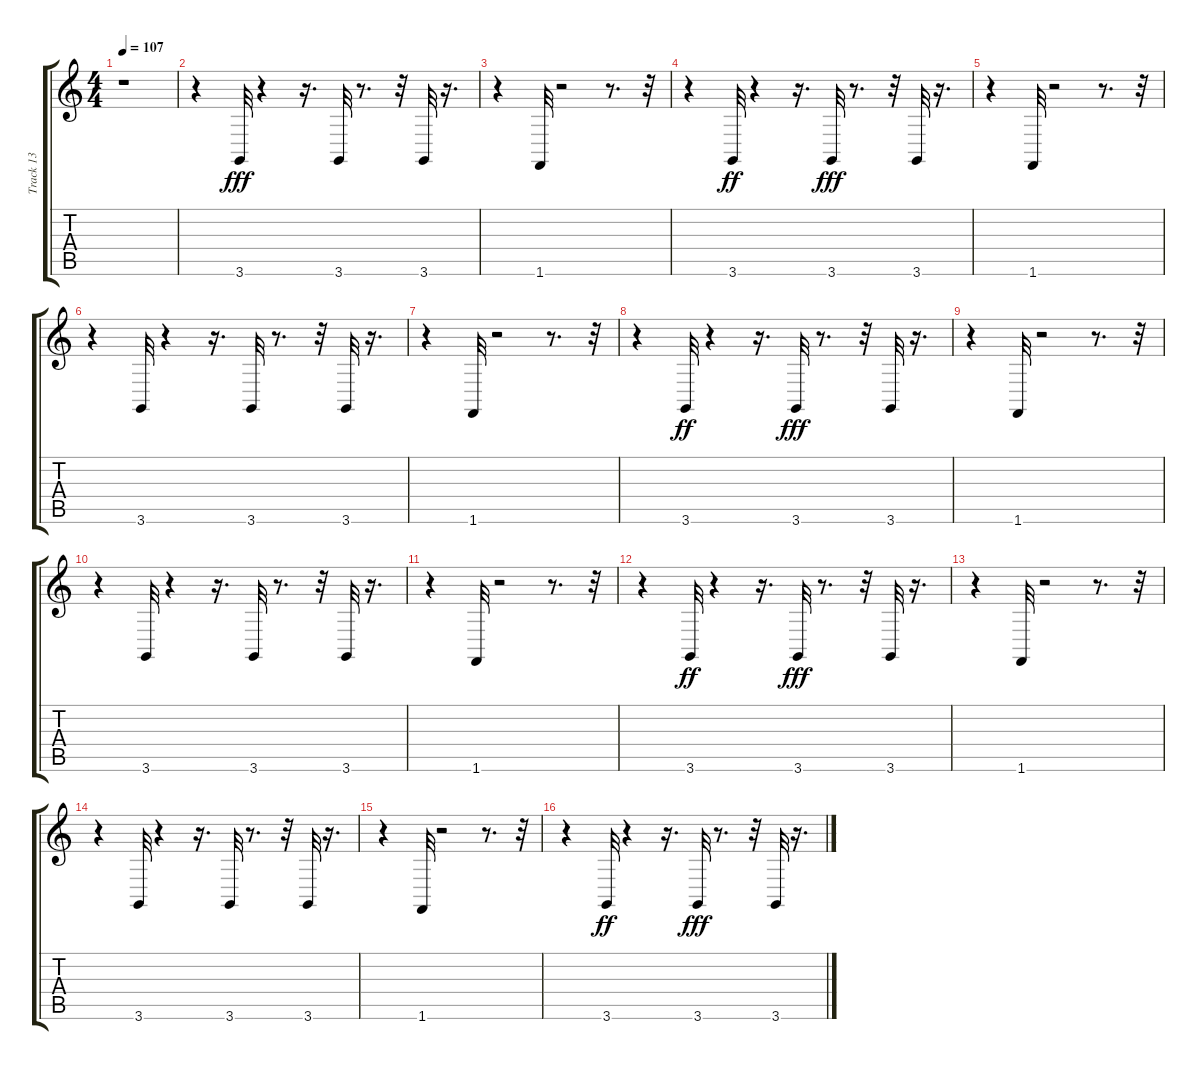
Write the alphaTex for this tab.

\track ("Track 13" "Track 13") {instrument acousticgrandpiano}
\staff {score tabs}
\tuning (E4 B3 G3 D3 A2 E2) {hide}
\ts (4 4)
\tempo 107
\clef g2
\ks c
r.1{dy fff} |
r.4 3.6.32 r.4 r.16{d} 3.6.32 r.8{d} r.32 3.6.32 r.16{d} |
r.4 1.6.32 r.2 r.8{d} r.32 |
r.4 3.6.32{dy ff} r.4 r.16{d} 3.6.32{dy fff} r.8{d} r.32 3.6.32 r.16{d} |
r.4 1.6.32 r.2 r.8{d} r.32 |
r.4 3.6.32 r.4 r.16{d} 3.6.32 r.8{d} r.32 3.6.32 r.16{d} |
r.4 1.6.32 r.2 r.8{d} r.32 |
r.4 3.6.32{dy ff} r.4 r.16{d} 3.6.32{dy fff} r.8{d} r.32 3.6.32 r.16{d} |
r.4 1.6.32 r.2 r.8{d} r.32 |
r.4 3.6.32 r.4 r.16{d} 3.6.32 r.8{d} r.32 3.6.32 r.16{d} |
r.4 1.6.32 r.2 r.8{d} r.32 |
r.4 3.6.32{dy ff} r.4 r.16{d} 3.6.32{dy fff} r.8{d} r.32 3.6.32 r.16{d} |
r.4 1.6.32 r.2 r.8{d} r.32 |
r.4 3.6.32 r.4 r.16{d} 3.6.32 r.8{d} r.32 3.6.32 r.16{d} |
r.4 1.6.32 r.2 r.8{d} r.32 |
r.4 3.6.32{dy ff} r.4 r.16{d} 3.6.32{dy fff} r.8{d} r.32 3.6.32 r.16{d}
